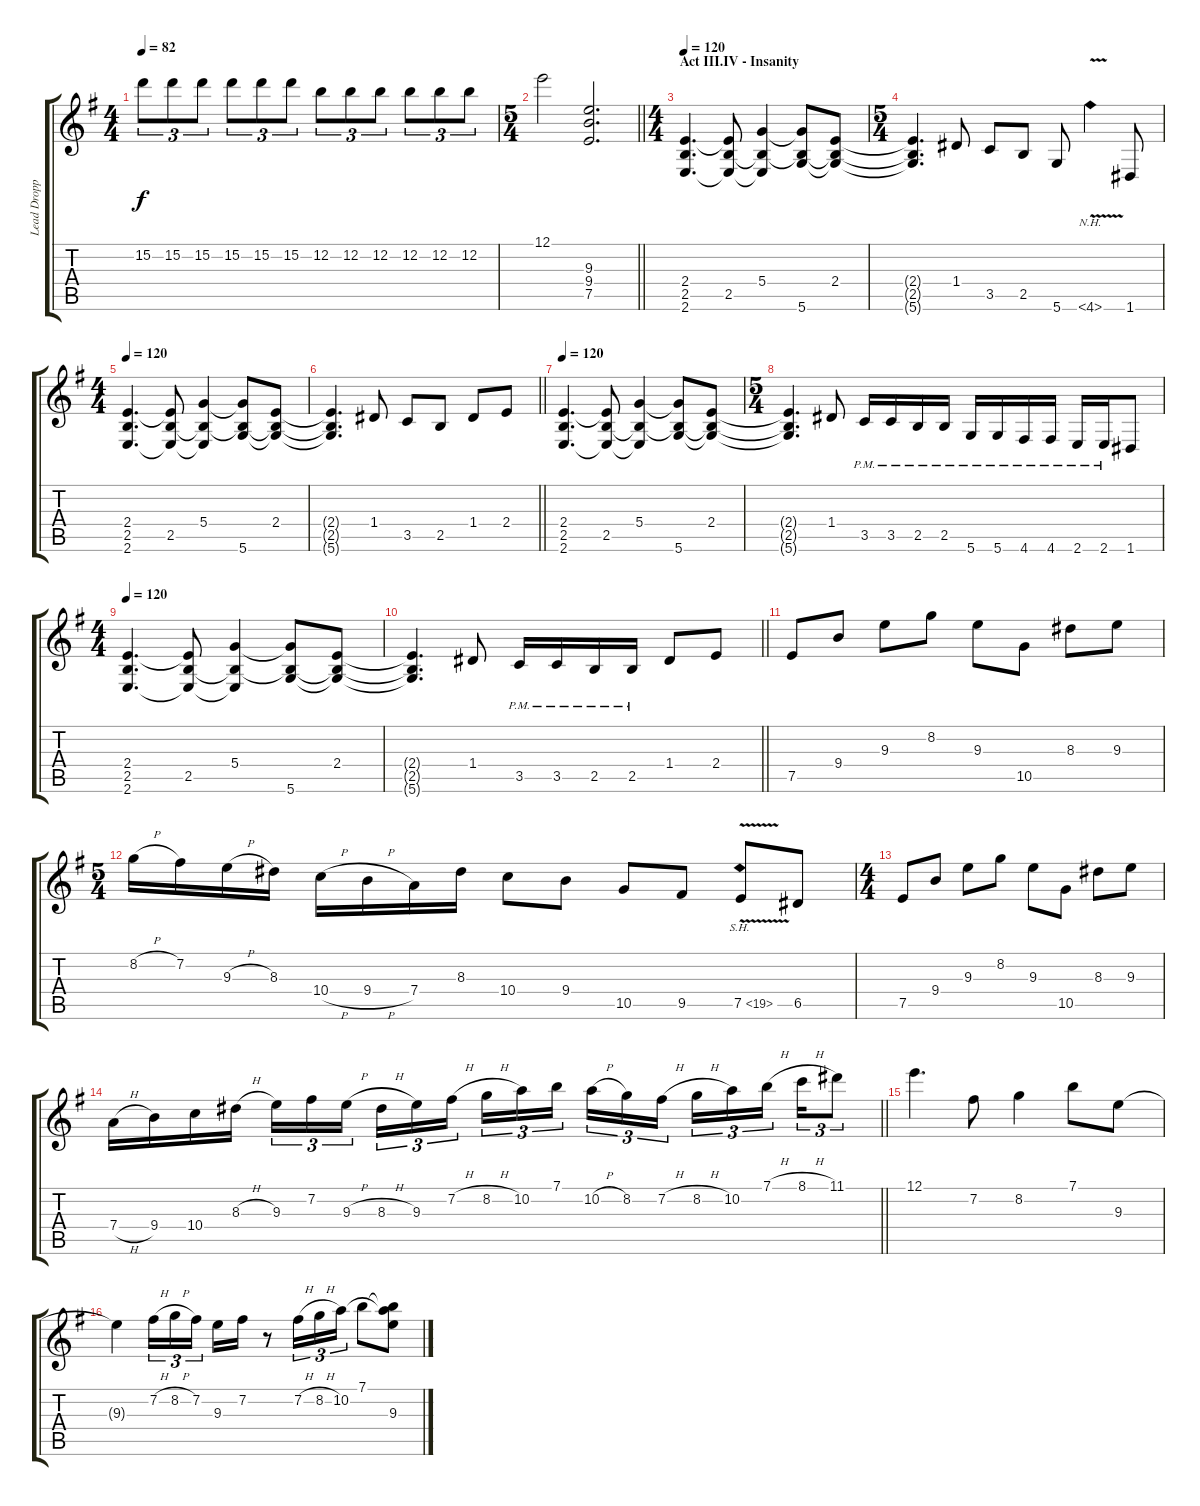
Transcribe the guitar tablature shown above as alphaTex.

\track ("Lead Dropped D " "Lead Dropp") {instrument distortionguitar}
\staff {score tabs}
\tuning (E4 B3 G3 D3 A2 D2) {hide}
\ts (4 4)
\tempo 82
\clef g2
\ks eminor
15.2.8{tu (3 2) dy f} 15.2.8{tu (3 2)} 15.2.8{tu (3 2)} 15.2.8{tu (3 2)} 15.2.8{tu (3 2)} 15.2.8{tu (3 2)} 12.2.8{tu (3 2)} 12.2.8{tu (3 2)} 12.2.8{tu (3 2)} 12.2.8{tu (3 2)} 12.2.8{tu (3 2)} 12.2.8{tu (3 2)} |
\ts (5 4)
\barLineRight lightlight
12.1.2 (9.3 9.4 7.5).2{d} |
\ts (4 4)
\section ("" "Act III.IV - Insanity")
\tempo 120
(2.4 2.5 2.6).4{d balance 0} (2.4{t} 2.5 2.6{t}).8 (5.4 2.5{t} 2.6{t}).4 (5.4{t} 2.5{t} 5.6).8 (2.4 2.5{t} 5.6{t}).8 |
\ts (5 4)
(2.4{t} 2.5{t} 5.6{t}).4{d} 1.4.8 3.5.8 2.5.8 5.6.8 4.6{nh v}.4 1.6.8 |
\ts (4 4)
\tempo 120
(2.4 2.5 2.6).4{d} (2.4{t} 2.5 2.6{t}).8 (5.4 2.5{t} 2.6{t}).4 (5.4{t} 2.5{t} 5.6).8 (2.4 2.5{t} 5.6{t}).8 |
\barLineRight lightlight
(2.4{t} 2.5{t} 5.6{t}).4{d} 1.4.8 3.5.8 2.5.8 1.4.8 2.4.8 |
\tempo 120
(2.4 2.5 2.6).4{d} (2.4{t} 2.5 2.6{t}).8 (5.4 2.5{t} 2.6{t}).4 (5.4{t} 2.5{t} 5.6).8 (2.4 2.5{t} 5.6{t}).8 |
\ts (5 4)
(2.4{t} 2.5{t} 5.6{t}).4{d} 1.4.8 3.5{pm}.16 3.5{pm}.16 2.5{pm}.16 2.5{pm}.16 5.6{pm}.16 5.6{pm}.16 4.6{pm}.16 4.6{pm}.16 2.6{pm}.16 2.6{pm}.16 1.6.8 |
\ts (4 4)
\tempo 120
(2.4 2.5 2.6).4{d} (2.4{t} 2.5 2.6{t}).8 (5.4 2.5{t} 2.6{t}).4 (5.4{t} 2.5{t} 5.6).8 (2.4 2.5{t} 5.6{t}).8 |
\barLineRight lightlight
(2.4{t} 2.5{t} 5.6{t}).4{d} 1.4.8 3.5{pm}.16 3.5{pm}.16 2.5{pm}.16 2.5{pm}.16 1.4.8 2.4.8 |
\section ("" "")
7.5.8{balance 8} 9.4.8 9.3.8 8.2.8 9.3.8 10.5.8 8.3.8 9.3.8 |
\ts (5 4)
8.2{h}.16 7.2.16 9.3{h}.16 8.3.16 10.4{h}.16 9.4{h}.16 7.4.16 8.3.16 10.4.8 9.4.8 10.5.8 9.5.8 7.5{sh 12 v}.8 6.5.8 |
\ts (4 4)
7.5.8 9.4.8 9.3.8 8.2.8 9.3.8 10.5.8 8.3.8 9.3.8 |
\barLineRight lightlight
7.4{h}.16 9.4.16 10.4.16 8.3{h}.16 9.3.16{tu (3 2)} 7.2.16{tu (3 2)} 9.3{h}.16{tu (3 2) beam splitsecondary} 8.3{h}.16{tu (3 2)} 9.3.16{tu (3 2)} 7.2{h}.16{tu (3 2)} 8.2{h}.16{tu (3 2)} 10.2.16{tu (3 2)} 7.1.16{tu (3 2) beam splitsecondary} 10.2{h}.16{tu (3 2)} 8.2.16{tu (3 2)} 7.2{h}.16{tu (3 2)} 8.2{h}.16{tu (3 2)} 10.2.16{tu (3 2)} 7.1{h}.16{tu (3 2) beam splitsecondary} 8.1{h}.16{tu (3 2)} 11.1.8{tu (3 2)} |
12.1.4{d} 7.2.8 8.2.4 7.1.8 9.3.8 |
9.3{t}.4 7.2{h}.16{tu (3 2)} 8.2{h}.16{tu (3 2)} 7.2.16{tu (3 2) beam splitsecondary} 9.3.16 7.2.16 r.8 7.2{h}.16{tu (3 2)} 8.2{h}.16{tu (3 2)} 10.2.16{tu (3 2)} 7.1.8 (7.1{t} 10.2{t} 9.3).8
